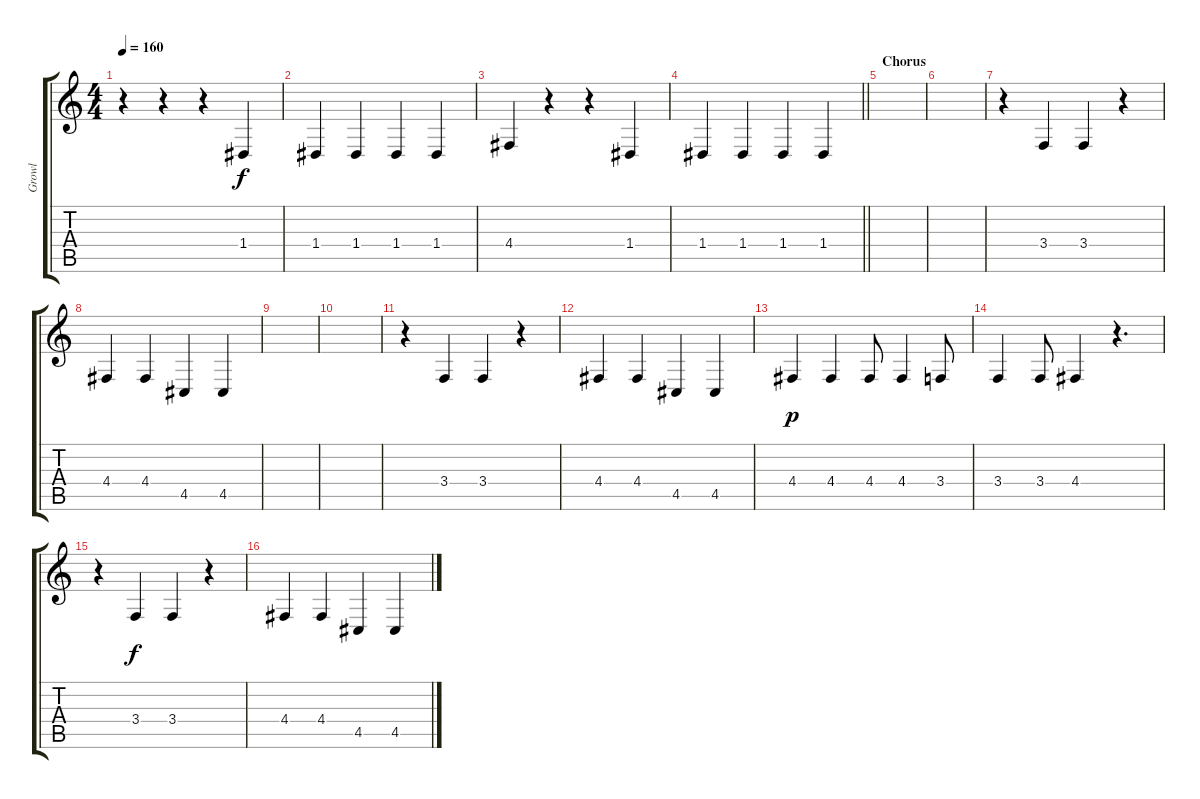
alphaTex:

\track ("Growl" "Growl") {instrument lead6voice}
\staff {score tabs}
\tuning (E4 B3 G3 D3 A2 E2) {hide}
\ts (4 4)
\tempo 160
\clef g2
\ks c
r.4{dy f} r.4 r.4 1.4.4 |
1.4.4 1.4.4 1.4.4 1.4.4 |
4.4.4 r.4 r.4 1.4.4 |
\barLineRight lightlight
1.4.4 1.4.4 1.4.4 1.4.4 |
\section ("" "Chorus")
|
|
r.4 3.4.4 3.4.4 r.4 |
4.4.4 4.4.4 4.5.4 4.5.4 |
|
|
r.4 3.4.4 3.4.4 r.4 |
4.4.4 4.4.4 4.5.4 4.5.4 |
4.4.4{dy p} 4.4.4 4.4.8 4.4.4 3.4.8 |
3.4.4 3.4.8 4.4.4 r.4{d} |
r.4 3.4.4{dy f} 3.4.4 r.4 |
4.4.4 4.4.4 4.5.4 4.5.4
